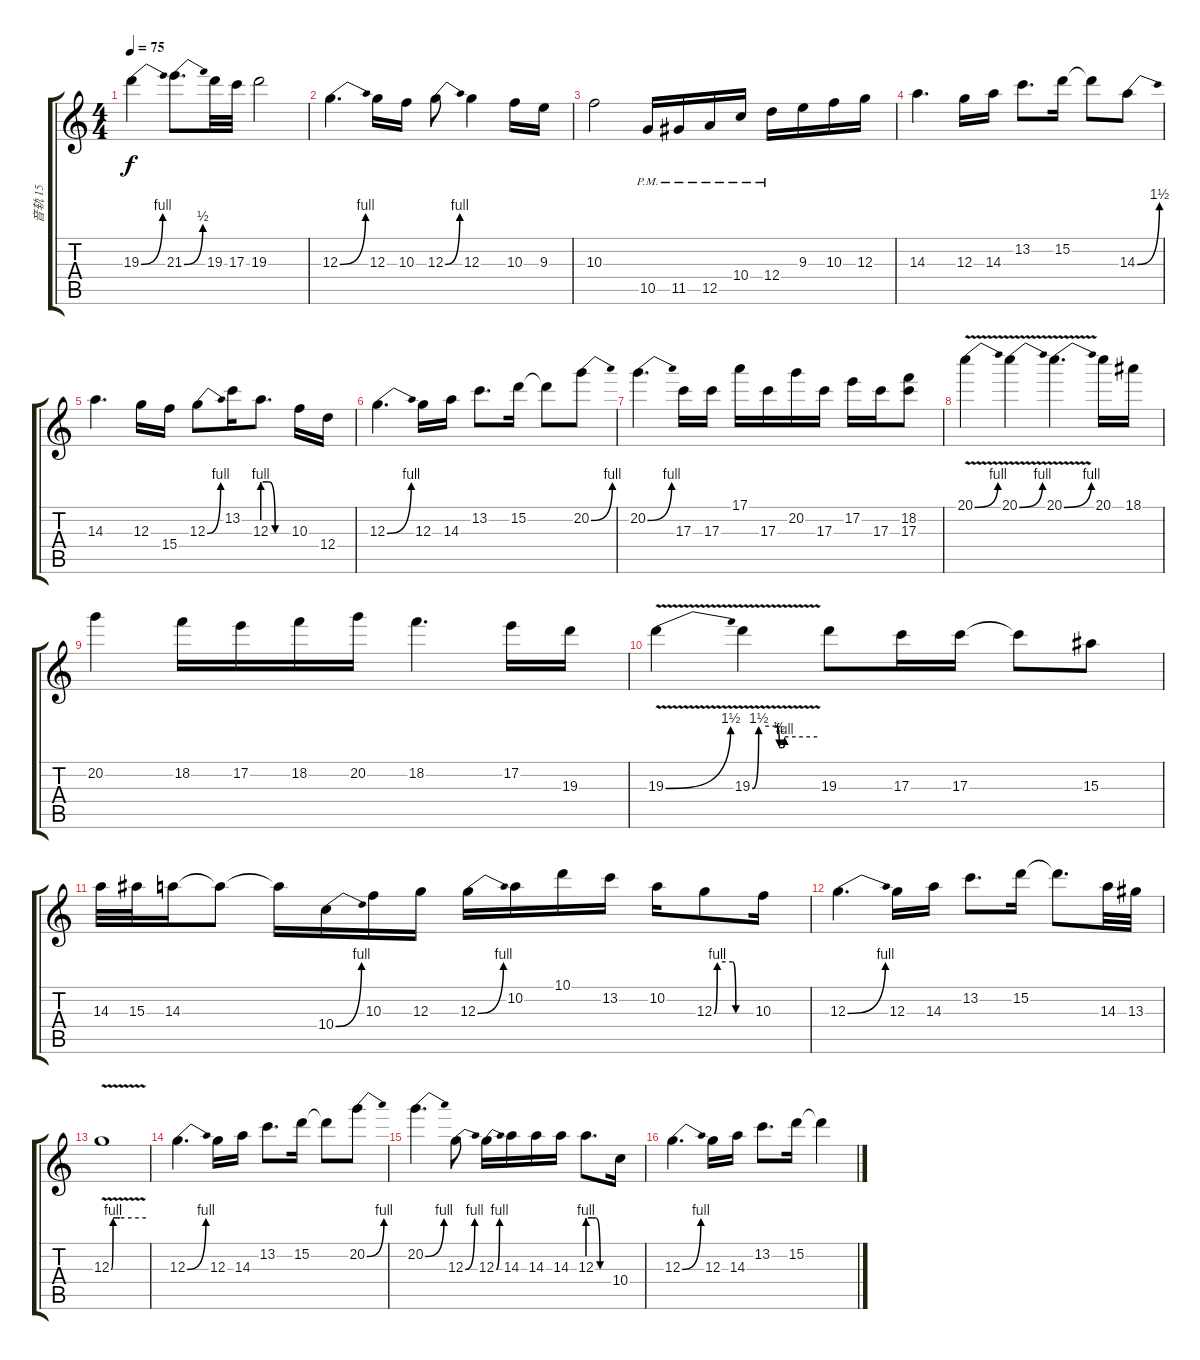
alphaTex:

\track ("音轨 15" "音轨 15") {instrument overdrivenguitar}
\staff {score tabs}
\tuning (E4 B3 G3 D3 A2 E2) {hide}
\ts (4 4)
\tempo 75
\clef g2
\ks c
19.3{be (bend 0 0 60 4)}.4{dy f} 21.3{be (bend 0 0 60 2)}.8{d} 19.3.32 17.3.32 19.3.2 |
12.3{be (bend 0 0 60 4)}.4{d} 12.3.16 10.3.16 12.3{be (bend 0 0 60 4)}.8 12.3.4 10.3.16 9.3.16 |
10.3.2 10.5{pm}.16 11.5{pm}.16 12.5{pm}.16 10.4{pm}.16 12.4{pm}.16 9.3.16 10.3.16 12.3.16 |
14.3.4{d} 12.3.16 14.3.16 13.2.8{d} 15.2.16 15.2{t}.8 14.3{be (bend 0 0 60 6)}.8 |
14.3.4{d} 12.3.16 15.4.16 12.3{be (bend 0 0 60 4)}.8 13.2.16 12.3{be (custom 0 4 15 4 30 0 60 0)}.8{d} 10.3.16 12.4.16 |
12.3{be (bend 0 0 60 4)}.4{d} 12.3.16 14.3.16 13.2.8{d} 15.2.16 15.2{t}.8 20.2{be (bend 0 0 60 4)}.8 |
20.2{be (bend 0 0 60 4)}.4{d} 17.3.16 17.3.16 17.1.16 17.3.16 20.2.16 17.3.16 17.2.16 17.3.16 (18.2 17.3).8 |
20.1{be (bend 0 0 60 4) v}.4 20.1{be (bend 0 0 60 4) v}.4 20.1{be (bend 0 0 60 4) v}.4{d} 20.1.16 18.1.16 |
20.2.4 18.2.16 17.2.16 18.2.16 20.2.16 18.2.4{d} 17.2.16 19.3.16 |
19.3{be (bend 0 0 60 6) v}.4 19.3{be (custom 0 0 6 6 22 6 25 2 28 2 30 4 60 4) v}.4 19.3.8 17.3.16 17.3.16 17.3{t}.8 15.3.8 |
14.3.32 15.3.32 14.3.16 14.3{t}.8 14.3{t}.16 10.4{be (bend 0 0 60 4)}.16 10.3.16 12.3.16 12.3{be (bend 0 0 60 4)}.16 10.2.16 10.1.16 13.2.16 10.2.16 12.3{be (custom 0 0 5 4 30 4 35 0 60 0)}.8 10.3.16 |
12.3{be (bend 0 0 60 4)}.4{d} 12.3.16 14.3.16 13.2.8{d} 15.2.16 15.2{t}.8{d} 14.3.32 13.3.32 |
12.3{be (custom 0 0 3 4 10 4 15 4 60 4) v}.1 |
12.3{be (bend 0 0 60 4)}.4{d} 12.3.16 14.3.16 13.2.8{d} 15.2.16 15.2{t}.8 20.2{be (bend 0 0 60 4)}.8 |
20.2{be (bend 0 0 60 4)}.4{d} 12.3{be (bend 0 0 60 4)}.8 12.3{be (bend 0 0 60 4)}.16 14.3.16 14.3.16 14.3.16 12.3{be (custom 0 4 15 4 23 4 36 0 40 0 60 0)}.8{d} 10.4.16 |
12.3{be (bend 0 0 60 4)}.4{d} 12.3.16 14.3.16 13.2.8{d} 15.2.16 15.2{t}.4
